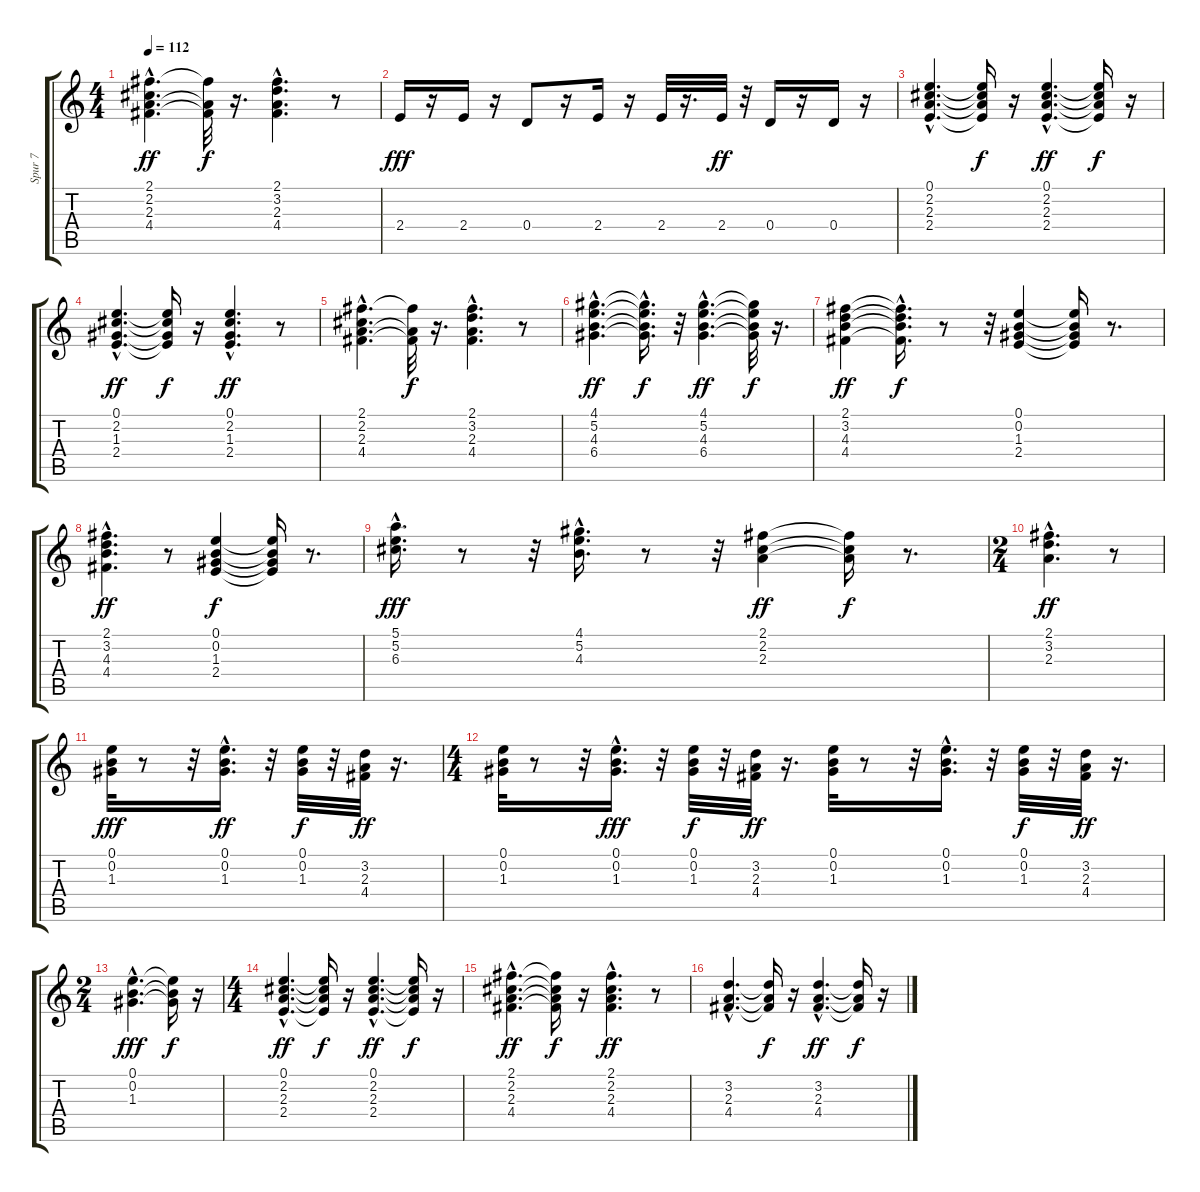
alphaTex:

\track ("Spur 7" "Spur 7") {instrument acousticguitarsteel}
\staff {score tabs}
\tuning (E4 B3 G3 D3 A2 E2) {hide}
\ts (4 4)
\tempo 112
\clef g2
\ks c
(2.1{hac} 2.2{hac} 2.3{hac} 4.4{hac}).4{d dy ff} (2.1{t} 2.3{t} 4.4{t}).32{dy f} r.16{d} (2.1{hac} 3.2{hac} 2.3{hac} 4.4{hac}).4{d} r.8 |
2.4.16{dy fff} r.16 2.4.16 r.16 0.4.8 r.16 2.4.16 r.16 2.4.32 r.16{d} 2.4.32{dy ff} r.32 0.4.16 r.16 0.4.16 r.16 |
(0.1{hac} 2.2{hac} 2.3{hac} 2.4{hac}).4{d} (0.1{t} 2.2{t} 2.3{t} 2.4{t}).16{dy f} r.16 (0.1{hac} 2.2{hac} 2.3{hac} 2.4{hac}).4{d dy ff} (0.1{t} 2.2{t} 2.3{t} 2.4{t}).16{dy f} r.16 |
(0.1{hac} 2.2{hac} 1.3{hac} 2.4{hac}).4{d dy ff} (0.1{t} 2.2{t} 1.3{t} 2.4{t}).16{dy f} r.16 (0.1{hac} 2.2{hac} 1.3{hac} 2.4{hac}).4{d dy ff} r.8 |
(2.1{hac} 2.2{hac} 2.3{hac} 4.4{hac}).4{d} (2.1{t} 2.3{t} 4.4{t}).32{dy f} r.16{d} (2.1{hac} 3.2{hac} 2.3{hac} 4.4{hac}).4{d} r.8 |
(4.1{hac} 5.2{hac} 4.3{hac} 6.4{hac}).4{d dy ff} (4.1{t} 5.2{hac t} 4.3{t} 6.4{t}).16{d dy f} r.32 (4.1{hac} 5.2{hac} 4.3{hac} 6.4{hac}).4{d dy ff} (4.1{t} 5.2{t} 4.3{t} 6.4{t}).32{dy f} r.16{d} |
(2.1 3.2 4.3 4.4).4{dy ff} (2.1{hac t} 3.2{hac t} 4.3{hac t} 4.4{hac t}).16{d dy f} r.8 r.32 (0.1 0.2 1.3 2.4).4 (0.1{t} 0.2{t} 1.3{t} 2.4{t}).16 r.8{d} |
(2.1{hac} 3.2 4.3{hac} 4.4{hac}).4{d dy ff} r.8 (0.1 0.2 1.3 2.4).4{dy f} (0.1{t} 0.2{t} 1.3{t} 2.4{t}).16 r.8{d} |
(5.1{hac} 5.2{hac} 6.3{hac}).16{d dy fff} r.8 r.32 (4.1{hac} 5.2{hac} 4.3{hac}).16{d} r.8 r.32 (2.1 2.2 2.3).4{dy ff} (2.1{t} 2.2{t} 2.3{t}).16{dy f} r.8{d} |
\ts (2 4)
(2.1{hac} 3.2{hac} 2.3{hac}).4{d dy ff} r.8 |
(0.1 0.2 1.3).32{dy fff} r.8 r.32 (0.1 0.2{hac} 1.3{hac}).16{d dy ff} r.32 (0.1 0.2 1.3).32{dy f} r.32 (3.2 2.3 4.4).32{dy ff} r.16{d} |
\ts (4 4)
(0.1 0.2 1.3).32 r.8 r.32 (0.1{hac} 0.2{hac} 1.3{hac}).16{d dy fff} r.32 (0.1 0.2 1.3).32{dy f} r.32 (3.2 2.3 4.4).32{dy ff} r.16{d} (0.1 0.2 1.3).32 r.8 r.32 (0.1{hac} 0.2{hac} 1.3{hac}).16{d} r.32 (0.1 0.2 1.3).32{dy f} r.32 (3.2 2.3 4.4).32{dy ff} r.16{d} |
\ts (2 4)
(0.1{hac} 0.2{hac} 1.3{hac}).4{d dy fff} (0.1{t} 0.2{t} 1.3{t}).16{dy f} r.16 |
\ts (4 4)
(0.1{hac} 2.2{hac} 2.3{hac} 2.4{hac}).4{d dy ff} (0.1{t} 2.2{t} 2.3{t} 2.4{t}).16{dy f} r.16 (0.1{hac} 2.2{hac} 2.3{hac} 2.4{hac}).4{d dy ff} (0.1{t} 2.2{t} 2.3{t} 2.4{t}).16{dy f} r.16 |
(2.1{hac} 2.2{hac} 2.3{hac} 4.4{hac}).4{d dy ff} (2.1{t} 2.2{t} 2.3{t} 4.4{t}).16{dy f} r.16 (2.1{hac} 2.2{hac} 2.3{hac} 4.4{hac}).4{d dy ff} r.8 |
(3.2{hac} 2.3{hac} 4.4{hac}).4{d} (3.2{t} 2.3{t} 4.4{t}).16{dy f} r.16 (3.2{hac} 2.3{hac} 4.4{hac}).4{d dy ff} (3.2{t} 2.3{t} 4.4{t}).16{dy f} r.16
